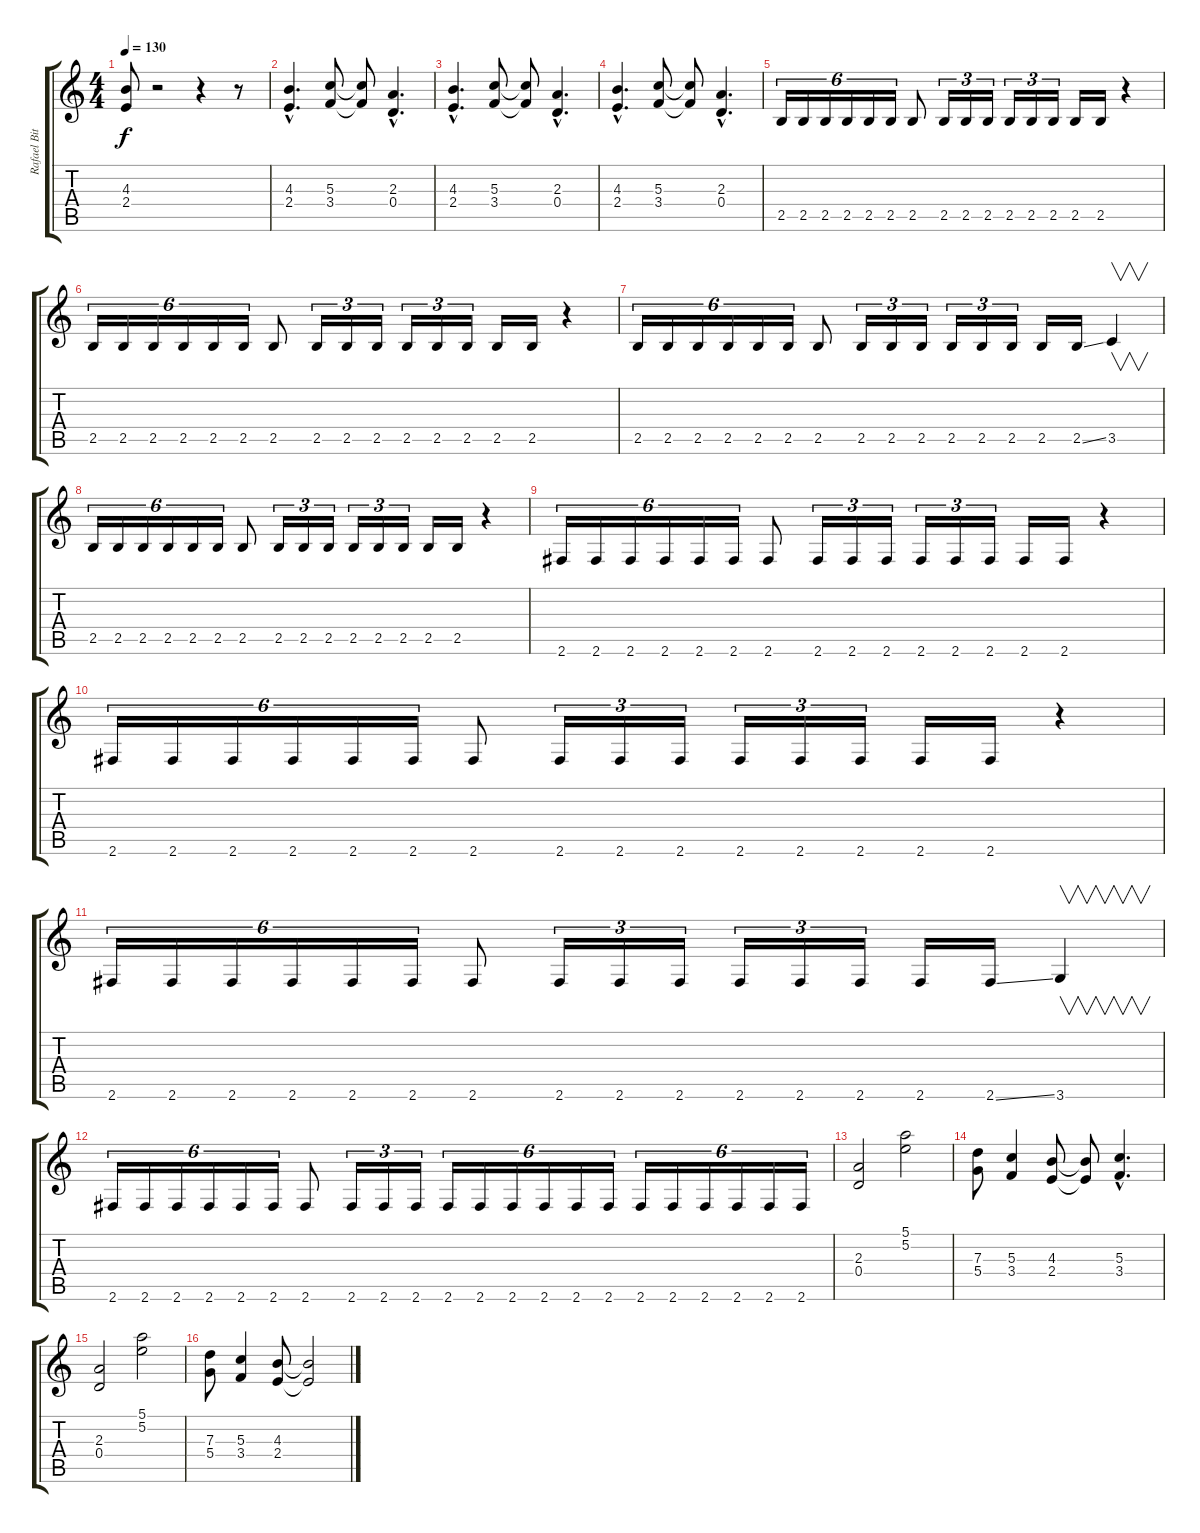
\track ("Rafael Bittencourt" "Rafael Bit") {instrument distortionguitar}
\staff {score tabs}
\tuning (E4 B3 G3 D3 A2 E2) {hide}
\ts (4 4)
\tempo 130
\clef g2
\ks c
(4.3 2.4).8{dy f} r.2 r.4 r.8 |
(4.3{hac} 2.4{hac}).4{d} (5.3 3.4).8 (5.3{t} 3.4{t}).8 (2.3{hac} 0.4{hac}).4{d} |
(4.3{hac} 2.4{hac}).4{d} (5.3 3.4).8 (5.3{t} 3.4{t}).8 (2.3{hac} 0.4{hac}).4{d} |
(4.3{hac} 2.4{hac}).4{d} (5.3 3.4).8 (5.3{t} 3.4{t}).8 (2.3{hac} 0.4{hac}).4{d} |
2.5.16{tu (6 4)} 2.5.16{tu (6 4)} 2.5.16{tu (6 4)} 2.5.16{tu (6 4)} 2.5.16{tu (6 4)} 2.5.16{tu (6 4)} 2.5.8 2.5.16{tu (3 2)} 2.5.16{tu (3 2)} 2.5.16{tu (3 2)} 2.5.16{tu (3 2)} 2.5.16{tu (3 2)} 2.5.16{tu (3 2)} 2.5.16 2.5.16 r.4 |
2.5.16{tu (6 4)} 2.5.16{tu (6 4)} 2.5.16{tu (6 4)} 2.5.16{tu (6 4)} 2.5.16{tu (6 4)} 2.5.16{tu (6 4)} 2.5.8 2.5.16{tu (3 2)} 2.5.16{tu (3 2)} 2.5.16{tu (3 2)} 2.5.16{tu (3 2)} 2.5.16{tu (3 2)} 2.5.16{tu (3 2)} 2.5.16 2.5.16 r.4 |
2.5.16{tu (6 4)} 2.5.16{tu (6 4)} 2.5.16{tu (6 4)} 2.5.16{tu (6 4)} 2.5.16{tu (6 4)} 2.5.16{tu (6 4)} 2.5.8 2.5.16{tu (3 2)} 2.5.16{tu (3 2)} 2.5.16{tu (3 2)} 2.5.16{tu (3 2)} 2.5.16{tu (3 2)} 2.5.16{tu (3 2)} 2.5.16 2.5{ss}.16 3.5.4{v} |
2.5.16{tu (6 4)} 2.5.16{tu (6 4)} 2.5.16{tu (6 4)} 2.5.16{tu (6 4)} 2.5.16{tu (6 4)} 2.5.16{tu (6 4)} 2.5.8 2.5.16{tu (3 2)} 2.5.16{tu (3 2)} 2.5.16{tu (3 2)} 2.5.16{tu (3 2)} 2.5.16{tu (3 2)} 2.5.16{tu (3 2)} 2.5.16 2.5.16 r.4 |
2.6.16{tu (6 4)} 2.6.16{tu (6 4)} 2.6.16{tu (6 4)} 2.6.16{tu (6 4)} 2.6.16{tu (6 4)} 2.6.16{tu (6 4)} 2.6.8 2.6.16{tu (3 2)} 2.6.16{tu (3 2)} 2.6.16{tu (3 2)} 2.6.16{tu (3 2)} 2.6.16{tu (3 2)} 2.6.16{tu (3 2)} 2.6.16 2.6.16 r.4 |
2.6.16{tu (6 4)} 2.6.16{tu (6 4)} 2.6.16{tu (6 4)} 2.6.16{tu (6 4)} 2.6.16{tu (6 4)} 2.6.16{tu (6 4)} 2.6.8 2.6.16{tu (3 2)} 2.6.16{tu (3 2)} 2.6.16{tu (3 2)} 2.6.16{tu (3 2)} 2.6.16{tu (3 2)} 2.6.16{tu (3 2)} 2.6.16 2.6.16 r.4 |
2.6.16{tu (6 4)} 2.6.16{tu (6 4)} 2.6.16{tu (6 4)} 2.6.16{tu (6 4)} 2.6.16{tu (6 4)} 2.6.16{tu (6 4)} 2.6.8 2.6.16{tu (3 2)} 2.6.16{tu (3 2)} 2.6.16{tu (3 2)} 2.6.16{tu (3 2)} 2.6.16{tu (3 2)} 2.6.16{tu (3 2)} 2.6.16 2.6{ss}.16 3.6.4{v} |
2.6.16{tu (6 4)} 2.6.16{tu (6 4)} 2.6.16{tu (6 4)} 2.6.16{tu (6 4)} 2.6.16{tu (6 4)} 2.6.16{tu (6 4)} 2.6.8 2.6.16{tu (3 2)} 2.6.16{tu (3 2)} 2.6.16{tu (3 2)} 2.6.16{tu (6 4)} 2.6.16{tu (6 4)} 2.6.16{tu (6 4)} 2.6.16{tu (6 4)} 2.6.16{tu (6 4)} 2.6.16{tu (6 4)} 2.6.16{tu (6 4)} 2.6.16{tu (6 4)} 2.6.16{tu (6 4)} 2.6.16{tu (6 4)} 2.6.16{tu (6 4)} 2.6.16{tu (6 4)} |
(2.3 0.4).2 (5.1 5.2).2 |
(7.3 5.4).8 (5.3 3.4).4 (4.3 2.4).8 (4.3{t} 2.4{t}).8 (5.3{hac} 3.4{hac}).4{d} |
(2.3 0.4).2 (5.1 5.2).2 |
(7.3 5.4).8 (5.3 3.4).4 (4.3 2.4).8 (4.3{t} 2.4{t}).2
